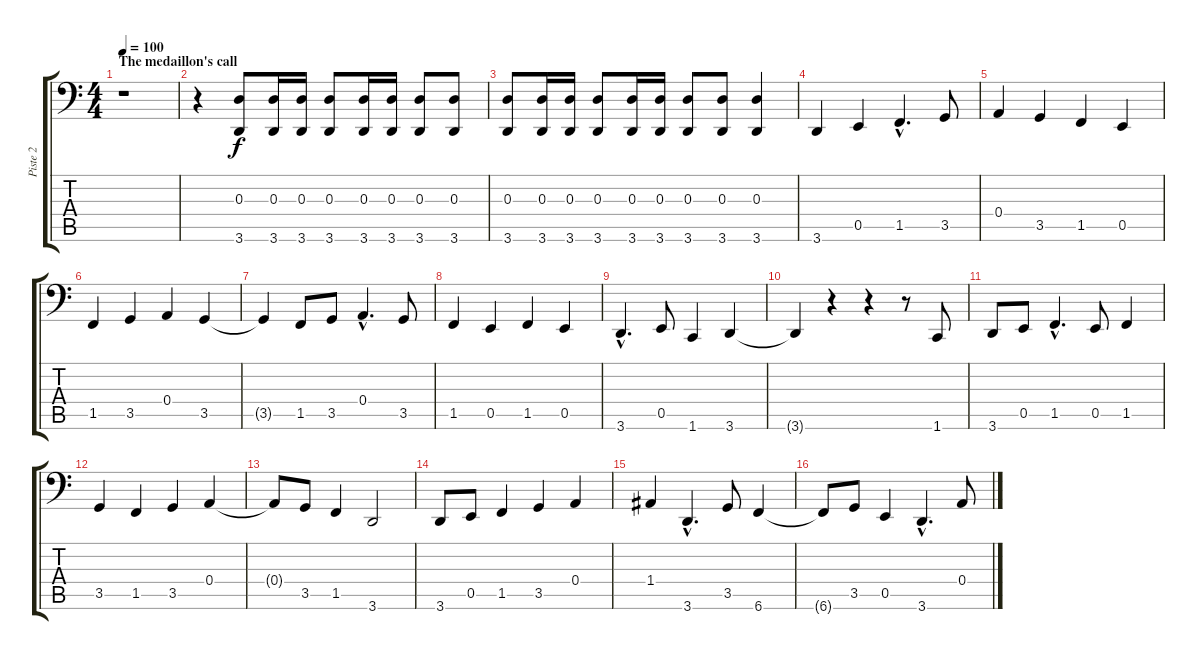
\track ("Piste 2" "Piste 2") {instrument electricbassfinger}
\staff {score tabs}
\tuning (C3 G2 D2 A1 E1 B0) {hide}
\ts (4 4)
\section ("" "The medaillon's call")
\tempo 100
\clef f4
\ks c
r.1{dy f instrument electricbassfinger} |
r.4 (0.3 3.6).8 (0.3 3.6).16 (0.3 3.6).16 (0.3 3.6).8 (0.3 3.6).16 (0.3 3.6).16 (0.3 3.6).8 (0.3 3.6).8 |
(0.3 3.6).8 (0.3 3.6).16 (0.3 3.6).16 (0.3 3.6).8 (0.3 3.6).16 (0.3 3.6).16 (0.3 3.6).8 (0.3 3.6).8 (0.3 3.6).4 |
3.6.4 0.5.4 1.5{hac}.4{d} 3.5.8 |
0.4.4 3.5.4 1.5.4 0.5.4 |
1.5.4 3.5.4 0.4.4 3.5.4 |
3.5{t}.4 1.5.8 3.5.8 0.4{hac}.4{d} 3.5.8 |
1.5.4 0.5.4 1.5.4 0.5.4 |
3.6{hac}.4{d} 0.5.8 1.6.4 3.6.4 |
3.6{t}.4 r.4 r.4 r.8 1.6.8 |
3.6.8 0.5.8 1.5{hac}.4{d} 0.5.8 1.5.4 |
3.5.4 1.5.4 3.5.4 0.4.4 |
0.4{t}.8 3.5.8 1.5.4 3.6.2 |
3.6.8 0.5.8 1.5.4 3.5.4 0.4.4 |
1.4.4 3.6{hac}.4{d} 3.5.8 6.6.4 |
6.6{t}.8 3.5.8 0.5.4 3.6{hac}.4{d} 0.4.8
